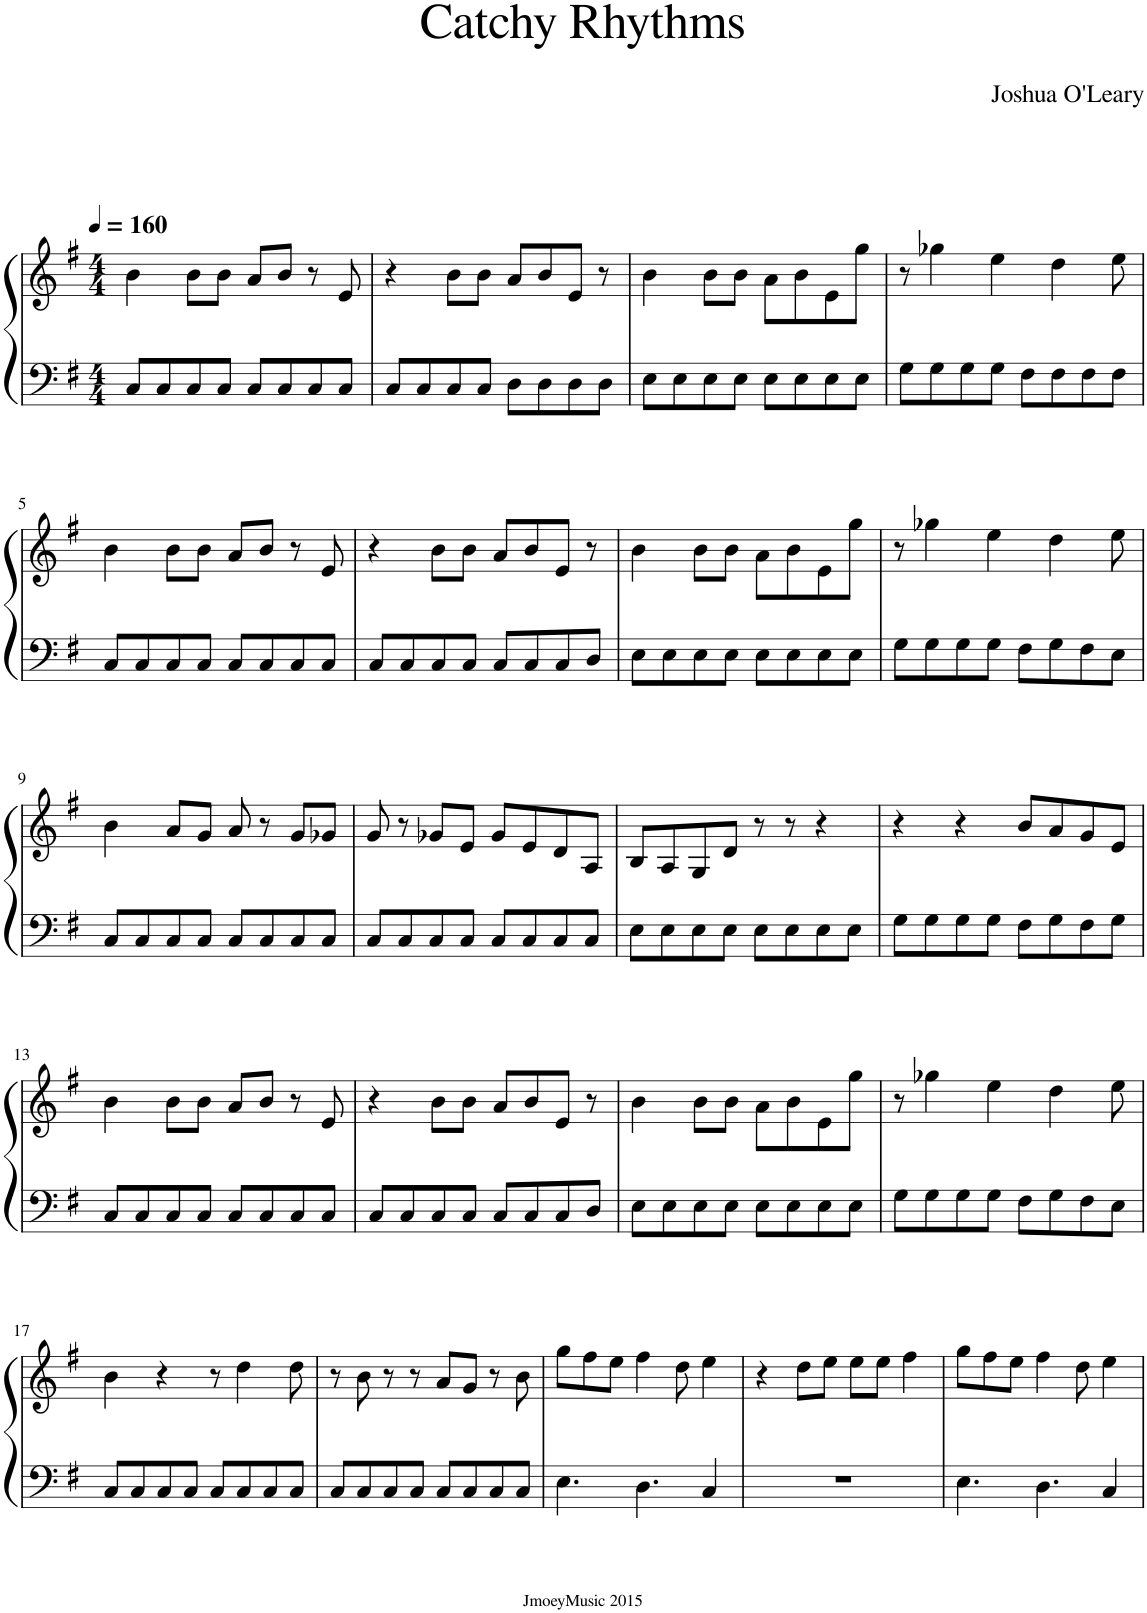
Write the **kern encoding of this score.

**kern	**kern
*part1	*part1
*staff2	*staff1
*I"Piano	*
*I'Pno.	*
*clefF4	*clefG2
*k[f#]	*k[f#]
*M4/4	*M4/4
*MM160	*MM160
=1	=1
8C/L	4b\
8C/	.
8C/	8b\L
8C/J	8b\J
8C/L	8a/L
8C/	8b/J
8C/	8r
8C/J	8e/
=2	=2
8C/L	4r
8C/	.
8C/	8b\L
8C/J	8b\J
8D\L	8a/L
8D\	8b/
8D\	8e/J
8D\J	8r
=3	=3
8E\L	4b\
8E\	.
8E\	8b\L
8E\J	8b\J
8E\L	8a\L
8E\	8b\
8E\	8e\
8E\J	8gg\J
=4	=4
8G\L	8r
8G\	4gg-X\
8G\	.
8G\J	4ee\
8F#\L	.
8F#\	4dd\
8F#\	.
8F#\J	8ee\
!!LO:LB:g=z
=5	=5
8C/L	4b\
8C/	.
8C/	8b\L
8C/J	8b\J
8C/L	8a/L
8C/	8b/J
8C/	8r
8C/J	8e/
=6	=6
8C/L	4r
8C/	.
8C/	8b\L
8C/J	8b\J
8C/L	8a/L
8C/	8b/
8C/	8e/J
8D/J	8r
=7	=7
8E\L	4b\
8E\	.
8E\	8b\L
8E\J	8b\J
8E\L	8a\L
8E\	8b\
8E\	8e\
8E\J	8gg\J
=8	=8
8G\L	8r
8G\	4gg-X\
8G\	.
8G\J	4ee\
8F#\L	.
8G\	4dd\
8F#\	.
8E\J	8ee\
!!LO:LB:g=z
=9	=9
8C/L	4b\
8C/	.
8C/	8a/L
8C/J	8g/J
8C/L	8a/
8C/	8r
8C/	8g/L
8C/J	8g-X/J
=10	=10
8C/L	8g/
8C/	8r
8C/	8g-X/L
8C/J	8e/J
8C/L	8g-/L
8C/	8e/
8C/	8d/
8C/J	8A/J
=11	=11
8E\L	8B/L
8E\	8A/
8E\	8G/
8E\J	8d/J
8E\L	8r
8E\	8r
8E\	4r
8E\J	.
=12	=12
8G\L	4r
8G\	.
8G\	4r
8G\J	.
8F#\L	8b/L
8G\	8a/
8F#\	8g/
8G\J	8e/J
!!LO:LB:g=z
=13	=13
8C/L	4b\
8C/	.
8C/	8b\L
8C/J	8b\J
8C/L	8a/L
8C/	8b/J
8C/	8r
8C/J	8e/
=14	=14
8C/L	4r
8C/	.
8C/	8b\L
8C/J	8b\J
8C/L	8a/L
8C/	8b/
8C/	8e/J
8D/J	8r
=15	=15
8E\L	4b\
8E\	.
8E\	8b\L
8E\J	8b\J
8E\L	8a\L
8E\	8b\
8E\	8e\
8E\J	8gg\J
=16	=16
8G\L	8r
8G\	4gg-X\
8G\	.
8G\J	4ee\
8F#\L	.
8G\	4dd\
8F#\	.
8E\J	8ee\
!!LO:LB:g=z
=17	=17
8C/L	4b\
8C/	.
8C/	4r
8C/J	.
8C/L	8r
8C/	4dd\
8C/	.
8C/J	8dd\
=18	=18
8C/L	8r
8C/	8b\
8C/	8r
8C/J	8r
8C/L	8a/L
8C/	8g/J
8C/	8r
8C/J	8b\
=19	=19
4.E\	8gg\L
.	8ff#\
.	8ee\J
4.D\	4ff#\
.	8dd\
4C/	4ee\
=20	=20
1r	4r
.	8dd\L
.	8ee\J
.	8ee\L
.	8ee\J
.	4ff#\
=21	=21
4.E\	8gg\L
.	8ff#\
.	8ee\J
4.D\	4ff#\
.	8dd\
4C/	4ee\
=	=
*-	*-
